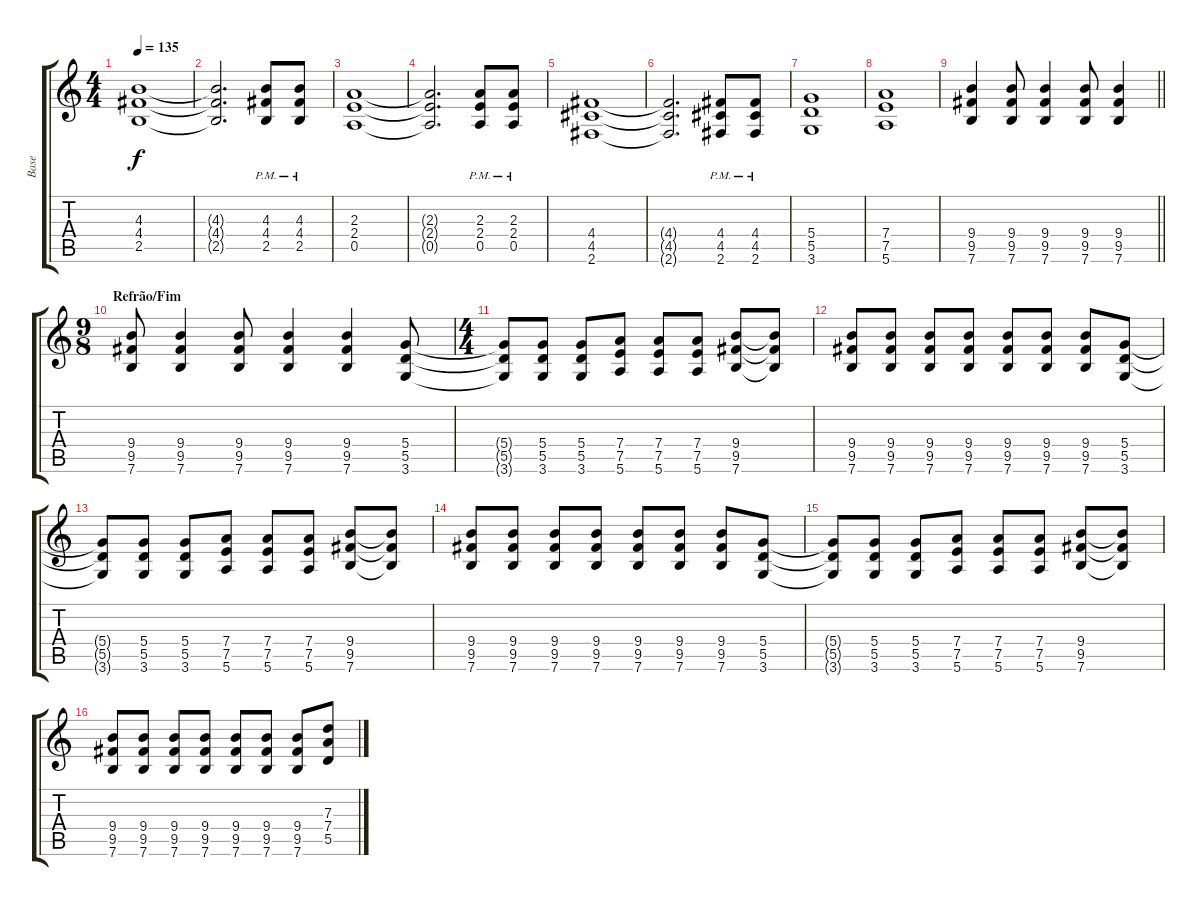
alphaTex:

\track ("Base" "Base") {instrument distortionguitar}
\staff {score tabs}
\tuning (E4 B3 G3 D3 A2 E2) {hide}
\ts (4 4)
\tempo 135
\clef g2
\ks c
(4.3 4.4 2.5).1{dy f} |
(4.3{t} 4.4{t} 2.5{t}).2{d} (4.3{pm} 4.4{pm} 2.5{pm}).8 (4.3{pm} 4.4{pm} 2.5{pm}).8 |
(2.3 2.4 0.5).1 |
(2.3{t} 2.4{t} 0.5{t}).2{d} (2.3{pm} 2.4{pm} 0.5{pm}).8 (2.3{pm} 2.4{pm} 0.5{pm}).8 |
(4.4 4.5 2.6).1 |
(4.4{t} 4.5{t} 2.6{t}).2{d} (4.4{pm} 4.5{pm} 2.6{pm}).8 (4.4{pm} 4.5{pm} 2.6{pm}).8 |
(5.4 5.5 3.6).1 |
(7.4 7.5 5.6).1 |
\barLineRight lightlight
(9.4 9.5 7.6).4 (9.4 9.5 7.6).8 (9.4 9.5 7.6).4 (9.4 9.5 7.6).8 (9.4 9.5 7.6).4 |
\ts (9 8)
\section ("" "Refrão/Fim")
(9.4 9.5 7.6).8 (9.4 9.5 7.6).4 (9.4 9.5 7.6).8 (9.4 9.5 7.6).4 (9.4 9.5 7.6).4 (5.4 5.5 3.6).8 |
\ts (4 4)
(5.4{t} 5.5{t} 3.6{t}).8 (5.4 5.5 3.6).8 (5.4 5.5 3.6).8 (7.4 7.5 5.6).8 (7.4 7.5 5.6).8 (7.4 7.5 5.6).8 (9.4 9.5 7.6).8 (9.4{t} 9.5{t} 7.6{t}).8 |
(9.4 9.5 7.6).8 (9.4 9.5 7.6).8 (9.4 9.5 7.6).8 (9.4 9.5 7.6).8 (9.4 9.5 7.6).8 (9.4 9.5 7.6).8 (9.4 9.5 7.6).8 (5.4 5.5 3.6).8 |
(5.4{t} 5.5{t} 3.6{t}).8 (5.4 5.5 3.6).8 (5.4 5.5 3.6).8 (7.4 7.5 5.6).8 (7.4 7.5 5.6).8 (7.4 7.5 5.6).8 (9.4 9.5 7.6).8 (9.4{t} 9.5{t} 7.6{t}).8 |
(9.4 9.5 7.6).8 (9.4 9.5 7.6).8 (9.4 9.5 7.6).8 (9.4 9.5 7.6).8 (9.4 9.5 7.6).8 (9.4 9.5 7.6).8 (9.4 9.5 7.6).8 (5.4 5.5 3.6).8 |
(5.4{t} 5.5{t} 3.6{t}).8 (5.4 5.5 3.6).8 (5.4 5.5 3.6).8 (7.4 7.5 5.6).8 (7.4 7.5 5.6).8 (7.4 7.5 5.6).8 (9.4 9.5 7.6).8 (9.4{t} 9.5{t} 7.6{t}).8 |
(9.4 9.5 7.6).8 (9.4 9.5 7.6).8 (9.4 9.5 7.6).8 (9.4 9.5 7.6).8 (9.4 9.5 7.6).8 (9.4 9.5 7.6).8 (9.4 9.5 7.6).8 (7.3 7.4 5.5).8
